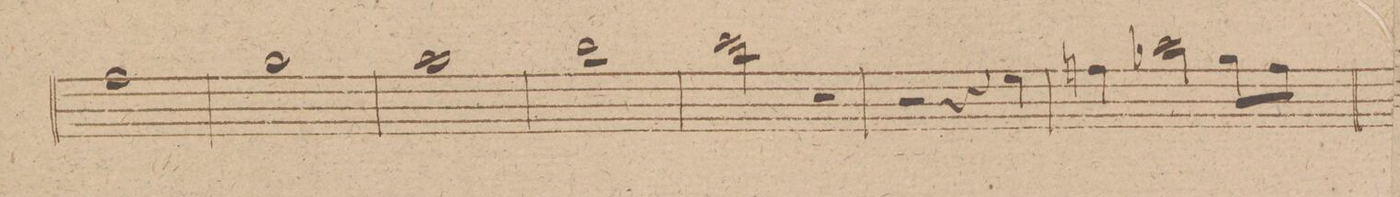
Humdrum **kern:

**kern	**dynam
*I"Clarinetto 1mo in. A.	*
*clefG2	*
*k[f#c#g#d#]	*
*met(c|)	*
*M2/2	*
1dd#\	.
=154	=154
1ee\	.
=155	=155
1ff#\	.
=156	=156
1gg#\	.
=157	=157
2aa\	.
2r	.
=158	=158
2r	.
4r	.
4cc#\	.
=159	=159
4dd\	.
2ffX\	.
8ee\L	.
8dd\J	.
=160	=160
*-	*-
